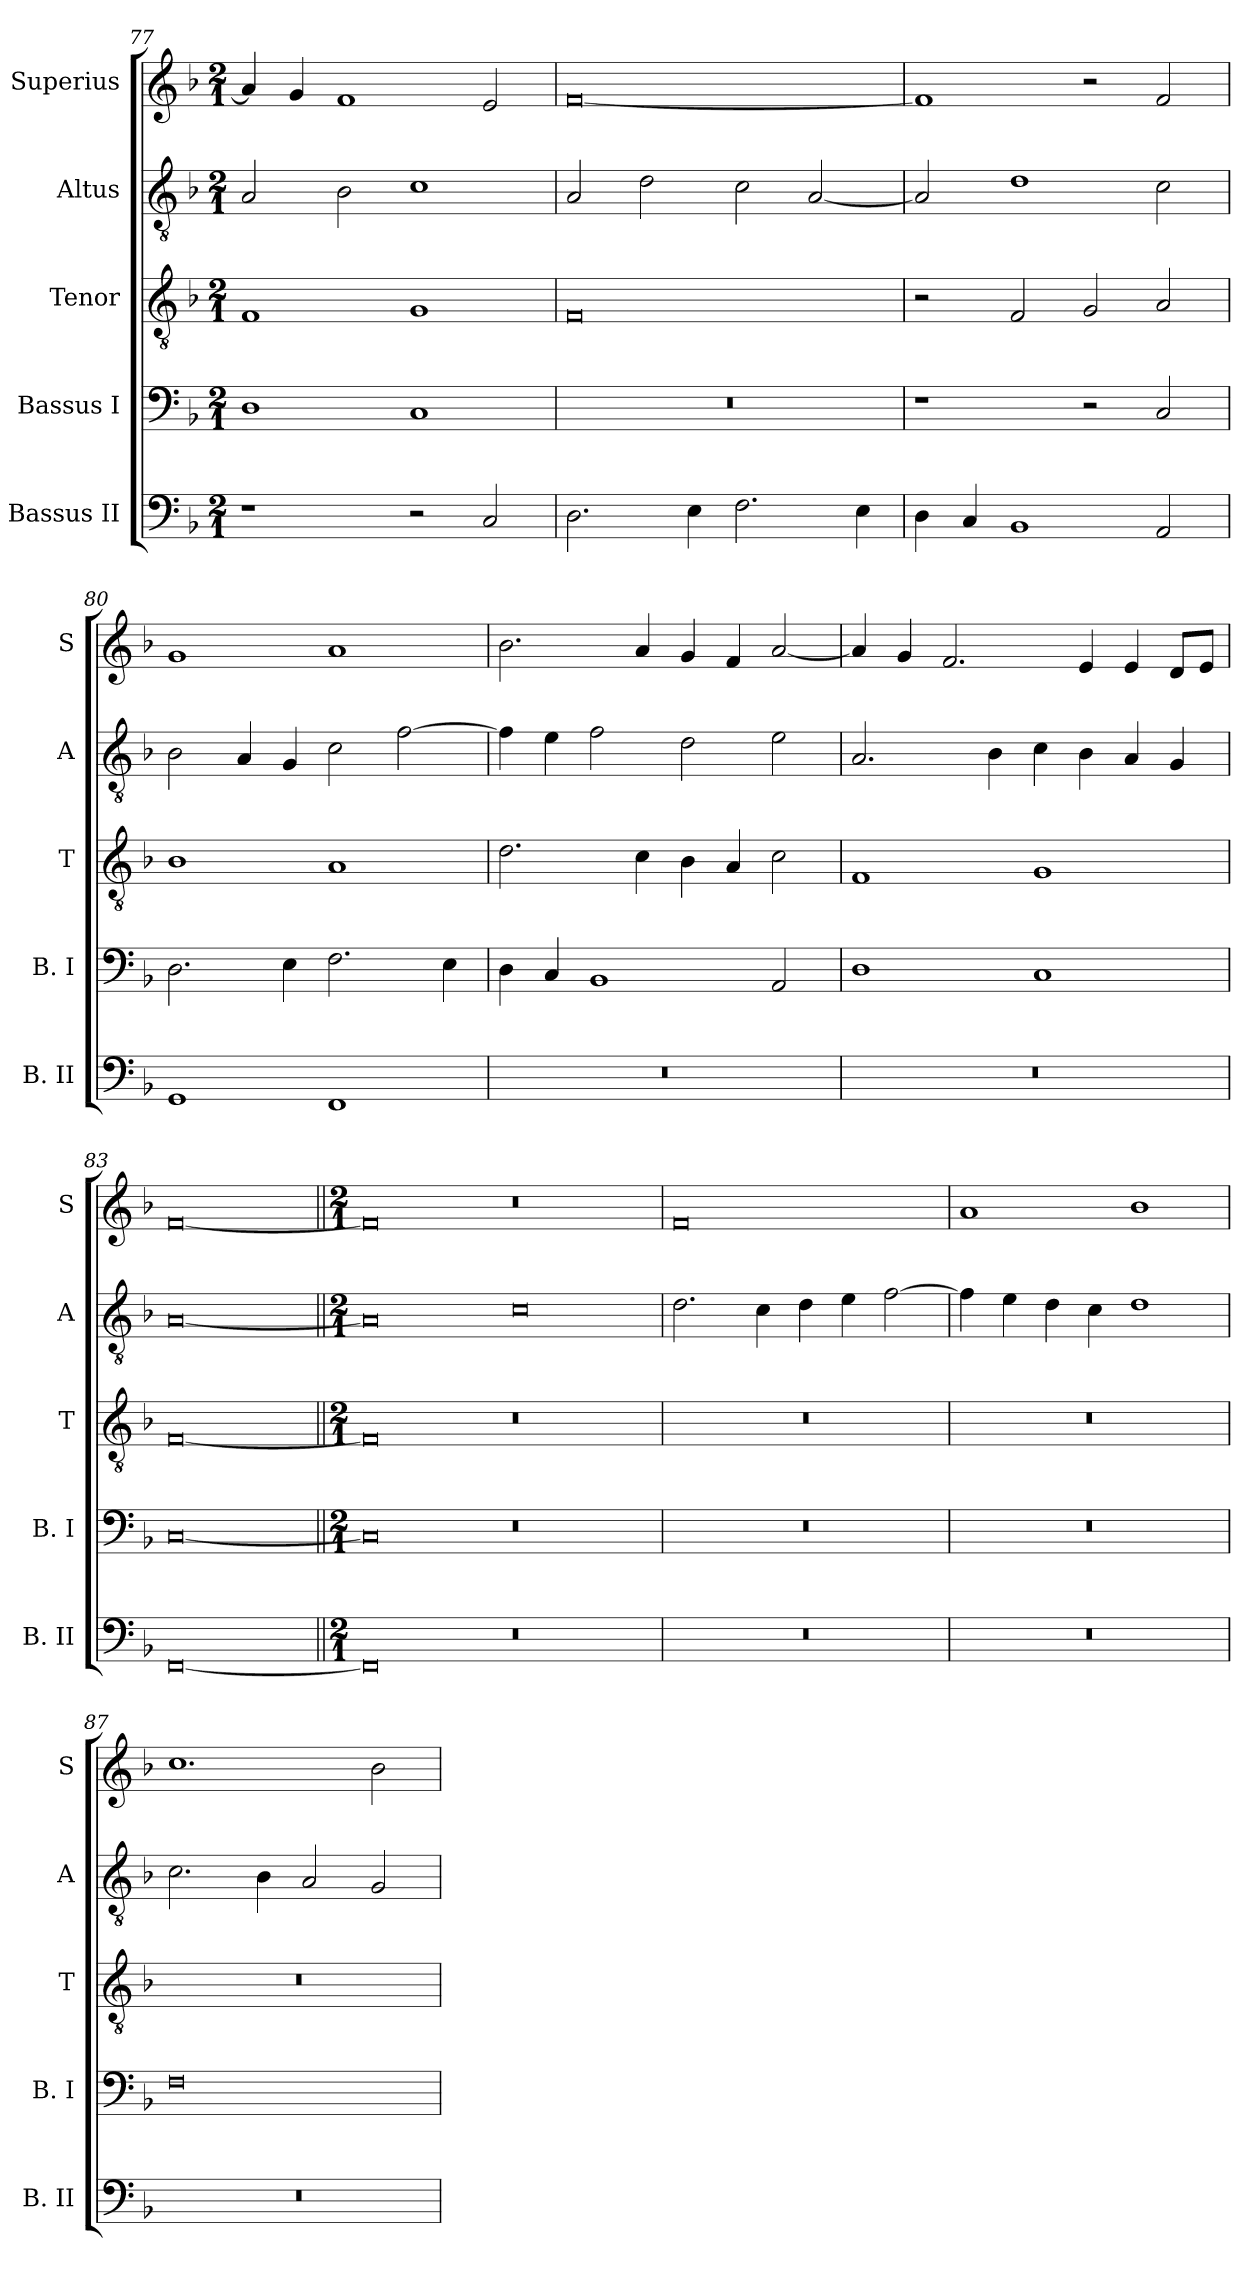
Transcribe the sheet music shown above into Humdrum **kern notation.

**kern	**kern	**kern	**kern	**kern
*part5	*part4	*part3	*part2	*part1
*staff5	*staff4	*staff3	*staff2	*staff1
*I"Bassus II	*I"Bassus I	*I"Tenor	*I"Altus	*I"Superius
*I'B. II	*I'B. I	*I'T	*I'A	*I'S
*clefF4	*clefF4	*clefGv2	*clefGv2	*clefG2
*k[b-]	*k[b-]	*k[b-]	*k[b-]	*k[b-]
*F:	*F:	*F:	*F:	*F:
*M2/1	*M2/1	*M2/1	*M2/1	*M2/1
=77	=77	=77	=77	=77
1r	1D	1F	2A	4a]
.	.	.	.	4g
.	.	.	2B-	1f
2r	1C	1G	1c	.
2C	.	.	.	2e
=78	=78	=78	=78	=78
2.D	0r	0F	2A	[0f
.	.	.	2d	.
4E	.	.	.	.
2.F	.	.	2c	.
.	.	.	[2A	.
4E	.	.	.	.
=79	=79	=79	=79	=79
4D	1r	2r	2A]	1f]
4C	.	.	.	.
1BB-	.	2F	1d	.
.	2r	2G	.	2r
2AA	2C	2A	2c	2f
=80	=80	=80	=80	=80
1GG	2.D	1B-	2B-	1g
.	.	.	4A	.
.	4E	.	4G	.
1FF	2.F	1A	2c	1a
.	.	.	[2f	.
.	4E	.	.	.
=81	=81	=81	=81	=81
0r	4D	2.d	4f]	2.b-
.	4C	.	4e	.
.	1BB-	.	2f	.
.	.	4c	.	4a
.	.	4B-	2d	4g
.	.	4A	.	4f
.	2AA	2c	2e	[2a
=82	=82	=82	=82	=82
0r	1D	1F	2.A	4a]
.	.	.	.	4g
.	.	.	.	2.f
.	.	.	4B-	.
.	1C	1G	4c	.
.	.	.	4B-	4e
.	.	.	4A	4e
.	.	.	4G	8dL
.	.	.	.	8eJ
=83	=83	=83	=83	=83
[0FF	[0C	[0F	[0A	[0f
=84||	=84||	=84||	=84||	=84||
*M2/1	*M2/1	*M2/1	*M2/1	*M2/1
0FF]	0C]	0F]	0A]	0f]
0r	0r	0r	0c	0r
=85	=85	=85	=85	=85
0r	0r	0r	2.d	0f
.	.	.	4c	.
.	.	.	4d	.
.	.	.	4e	.
.	.	.	[2f	.
=86	=86	=86	=86	=86
0r	0r	0r	4f]	1a
.	.	.	4e	.
.	.	.	4d	.
.	.	.	4c	.
.	.	.	1d	1b-
=87	=87	=87	=87	=87
0r	0F	0r	2.c	1.cc
.	.	.	4B-	.
.	.	.	2A	.
.	.	.	2G	2b-
=	=	=	=	=
*-	*-	*-	*-	*-
